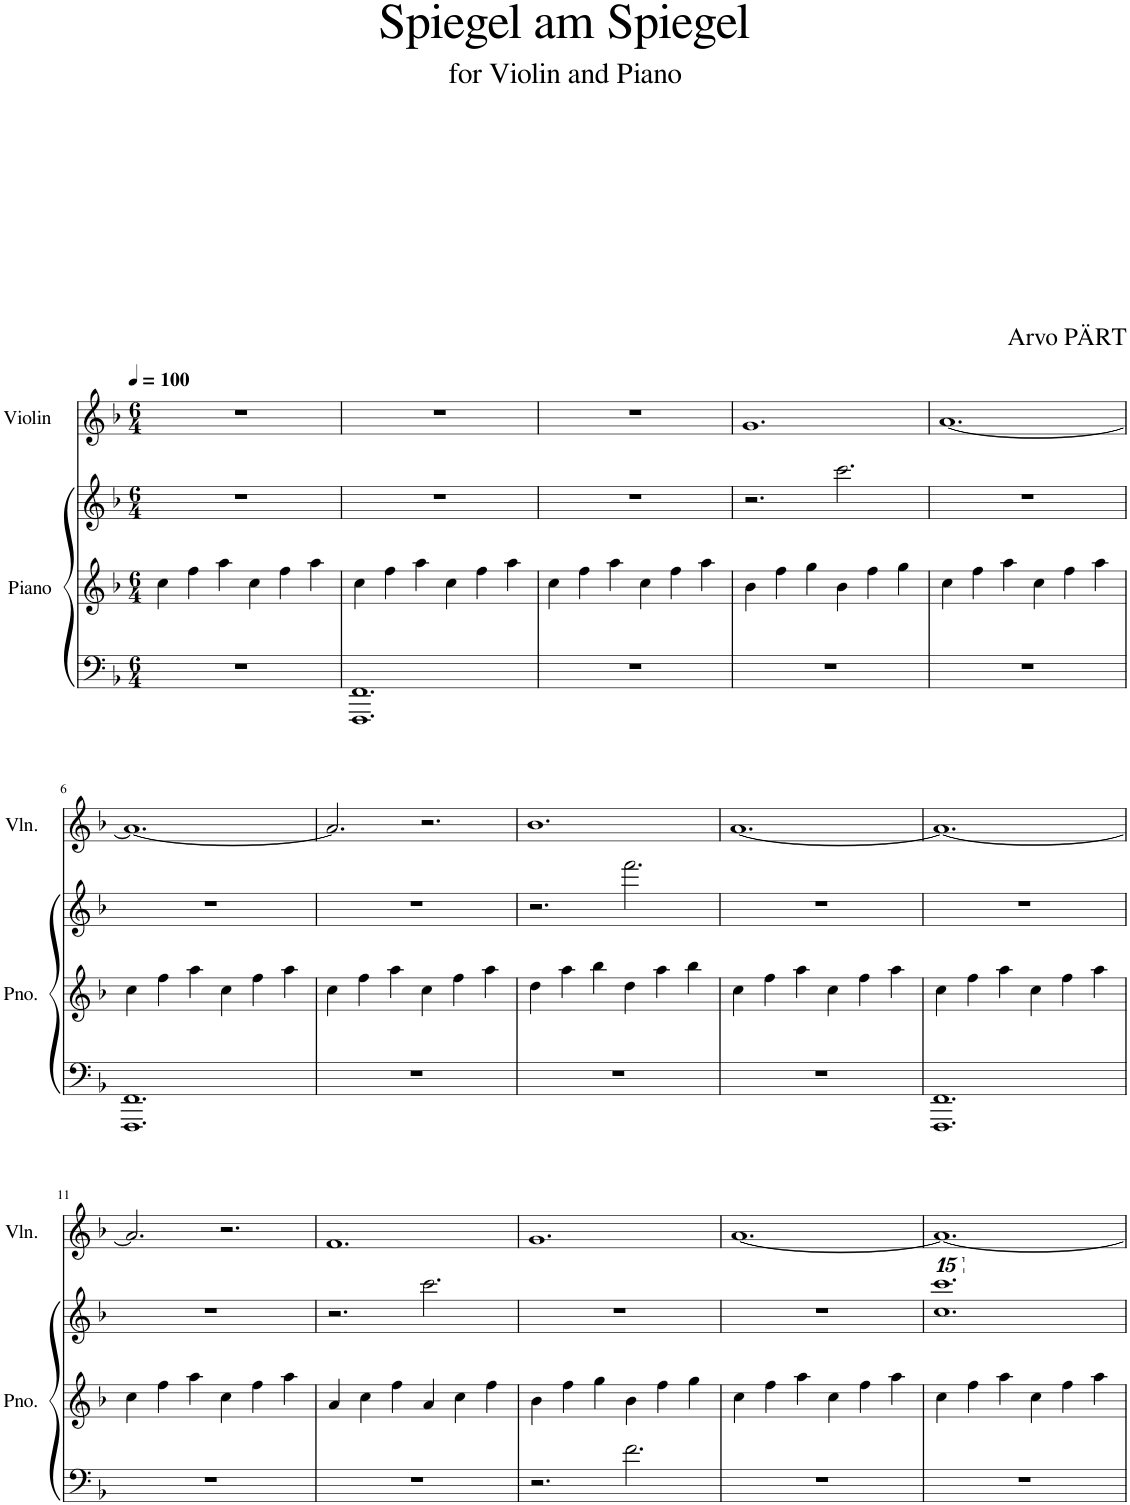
**kern	**kern	**kern	**kern
*part2	*part2	*part2	*part1
*staff4	*staff3	*staff2	*staff1
*I"Piano	*	*	*I"Violin
*I'Pno.	*	*	*I'Vln.
*clefF4	*clefG2	*clefG2	*clefG2
*k[b-]	*k[b-]	*k[b-]	*k[b-]
*M6/4	*M6/4	*M6/4	*M6/4
*MM100	*MM100	*MM100	*MM100
=1	=1	=1	=1
1.r	4cc\	1.r	1.r
.	4ff\	.	.
.	4aa\	.	.
.	4cc\	.	.
.	4ff\	.	.
.	4aa\	.	.
=2	=2	=2	=2
1.FFF 1.FF	4cc\	1.r	1.r
.	4ff\	.	.
.	4aa\	.	.
.	4cc\	.	.
.	4ff\	.	.
.	4aa\	.	.
=3	=3	=3	=3
1.r	4cc\	1.r	1.r
.	4ff\	.	.
.	4aa\	.	.
.	4cc\	.	.
.	4ff\	.	.
.	4aa\	.	.
=4	=4	=4	=4
1.r	4b-\	2.r	1.g
.	4ff\	.	.
.	4gg\	.	.
.	4b-\	2.ccc\	.
.	4ff\	.	.
.	4gg\	.	.
=5	=5	=5	=5
1.r	4cc\	1.r	[1.a
.	4ff\	.	.
.	4aa\	.	.
.	4cc\	.	.
.	4ff\	.	.
.	4aa\	.	.
!!LO:LB:g=z
=6	=6	=6	=6
1.FFF 1.FF	4cc\	1.r	1.a_
.	4ff\	.	.
.	4aa\	.	.
.	4cc\	.	.
.	4ff\	.	.
.	4aa\	.	.
=7	=7	=7	=7
1.r	4cc\	1.r	2.a/]
.	4ff\	.	.
.	4aa\	.	.
.	4cc\	.	2.r
.	4ff\	.	.
.	4aa\	.	.
=8	=8	=8	=8
1.r	4dd\	2.r	1.b-
.	4aa\	.	.
.	4bb-\	.	.
.	4dd\	2.fff\	.
.	4aa\	.	.
.	4bb-\	.	.
=9	=9	=9	=9
1.r	4cc\	1.r	[1.a
.	4ff\	.	.
.	4aa\	.	.
.	4cc\	.	.
.	4ff\	.	.
.	4aa\	.	.
=10	=10	=10	=10
1.FFF 1.FF	4cc\	1.r	1.a_
.	4ff\	.	.
.	4aa\	.	.
.	4cc\	.	.
.	4ff\	.	.
.	4aa\	.	.
!!LO:LB:g=z
=11	=11	=11	=11
1.r	4cc\	1.r	2.a/]
.	4ff\	.	.
.	4aa\	.	.
.	4cc\	.	2.r
.	4ff\	.	.
.	4aa\	.	.
=12	=12	=12	=12
1.r	4a/	2.r	1.f
.	4cc\	.	.
.	4ff\	.	.
.	4a/	2.ccc\	.
.	4cc\	.	.
.	4ff\	.	.
=13	=13	=13	=13
2.r	4b-\	1.r	1.g
.	4ff\	.	.
.	4gg\	.	.
2.f\	4b-\	.	.
.	4ff\	.	.
.	4gg\	.	.
=14	=14	=14	=14
1.r	4cc\	1.r	[1.a
.	4ff\	.	.
.	4aa\	.	.
.	4cc\	.	.
.	4ff\	.	.
.	4aa\	.	.
=15	=15	=15	=15
*	*	*15ma	*
1.r	4cc\	1.cccc 1.ccccc	1.a_
.	4ff\	.	.
.	4aa\	.	.
.	4cc\	.	.
.	4ff\	.	.
.	4aa\	.	.
*	*	*X15ma	*
=	=	=	=
*-	*-	*-	*-
